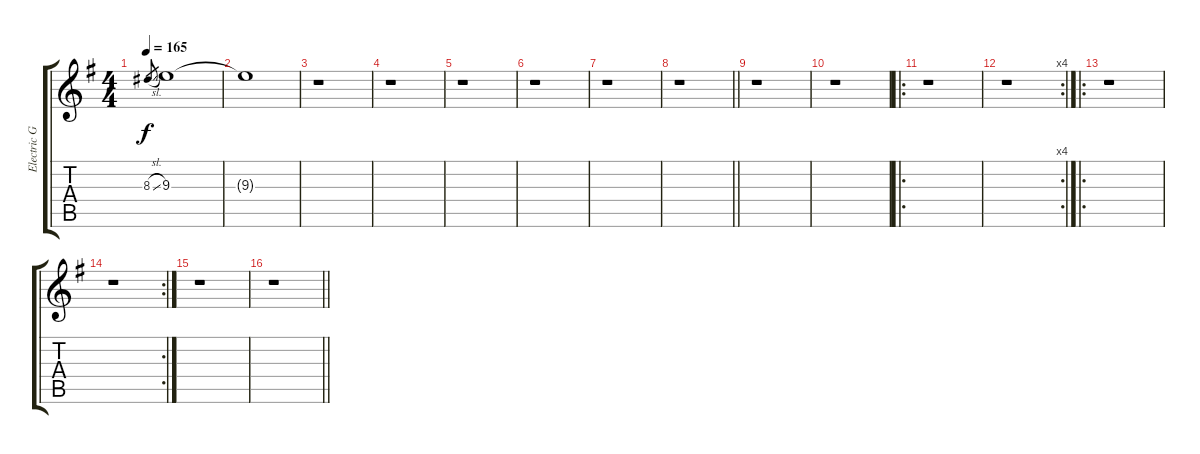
\track ("Electric Gtr (Clean Tone)" "Electric G") {instrument electricguitarclean}
\staff {score tabs}
\tuning (E4 B3 G3 D3 A2 E2) {hide}
\ts (4 4)
\tempo 165
\clef g2
\ks g
8.3{sl}.8{gr dy f instrument electricguitarclean} 9.3.1 |
9.3{t}.1 |
r.1 |
r.1 |
r.1 |
r.1 |
r.1 |
\barLineRight lightlight
r.1 |
r.1 |
r.1 |
\ro
r.1 |
\rc 4
r.1 |
\ro
r.1 |
\rc 2
r.1 |
r.1 |
\barLineRight lightlight
r.1
